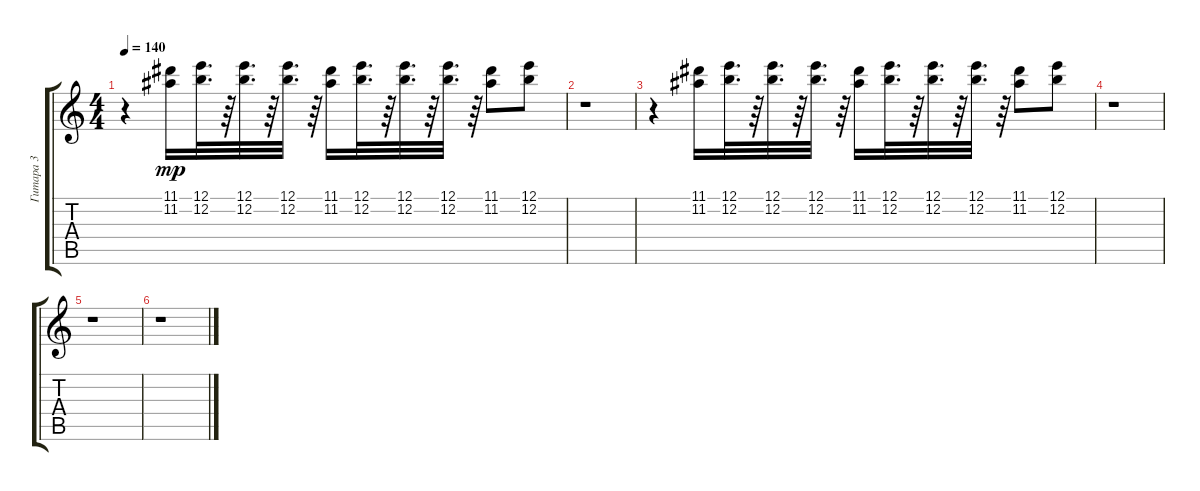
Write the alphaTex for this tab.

\track ("Гитара 3" "Гитара 3") {instrument distortionguitar}
\staff {score tabs}
\tuning (E4 B3 G3 D3 A2 E2) {hide}
\ts (4 4)
\tempo 140
\clef g2
\ks c
r.4{dy mp} (11.1 11.2).16 (12.1 12.2).32{d} r.64 (12.1 12.2).32{d} r.64 (12.1 12.2).32{d} r.64 (11.1 11.2).16 (12.1 12.2).32{d} r.64 (12.1 12.2).32{d} r.64 (12.1 12.2).32{d} r.64 (11.1 11.2).8 (12.1 12.2).8 |
r.1 |
r.4 (11.1 11.2).16 (12.1 12.2).32{d} r.64 (12.1 12.2).32{d} r.64 (12.1 12.2).32{d} r.64 (11.1 11.2).16 (12.1 12.2).32{d} r.64 (12.1 12.2).32{d} r.64 (12.1 12.2).32{d} r.64 (11.1 11.2).8 (12.1 12.2).8 |
r.1 |
r.1 |
r.1
